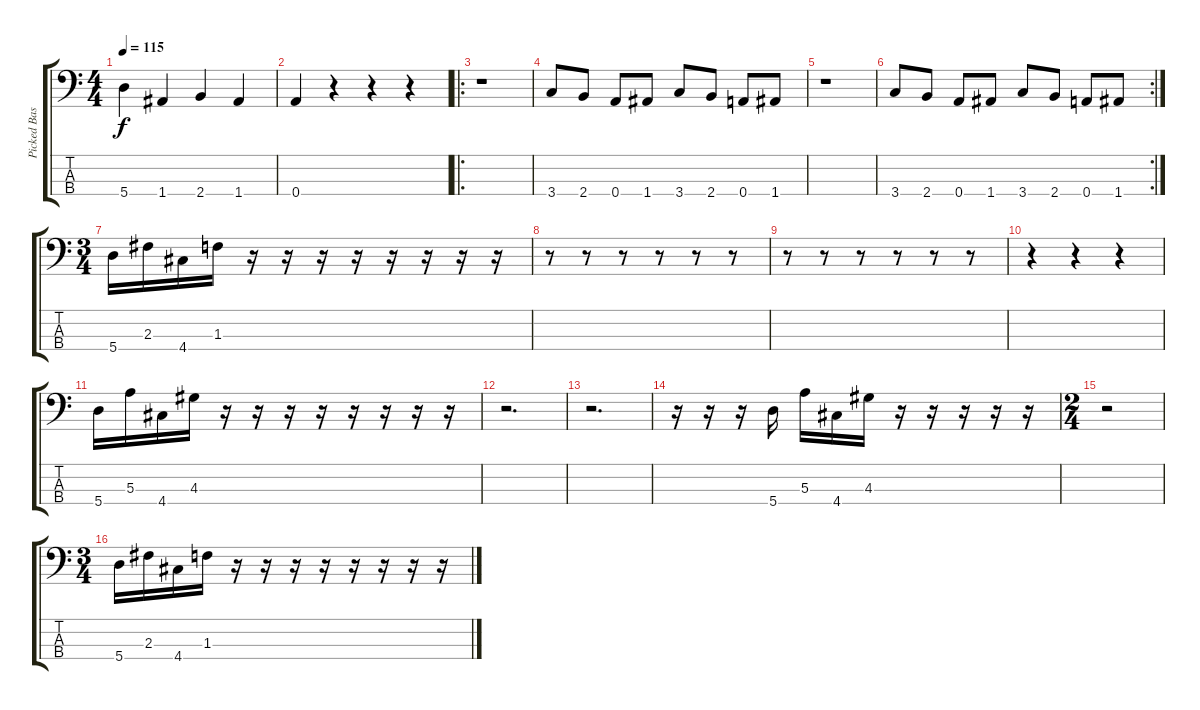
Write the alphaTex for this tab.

\track ("Picked Bass" "Picked Bas") {instrument electricbasspick}
\staff {score tabs}
\tuning (D3 A1 E2 A1) {hide}
\ts (4 4)
\tempo 115
\clef f4
\ks c
5.4.4{dy f} 1.4.4 2.4.4 1.4.4 |
0.4.4 r.4 r.4 r.4 |
\ro
r.1 |
3.4.8 2.4.8 0.4.8 1.4.8 3.4.8 2.4.8 0.4.8 1.4.8 |
r.1 |
\rc 2
3.4.8 2.4.8 0.4.8 1.4.8 3.4.8 2.4.8 0.4.8 1.4.8 |
\ts (3 4)
5.4.16 2.3.16 4.4.16 1.3.16 r.16 r.16 r.16 r.16 r.16 r.16 r.16 r.16 |
r.8 r.8 r.8 r.8 r.8 r.8 |
r.8 r.8 r.8 r.8 r.8 r.8 |
r.4 r.4 r.4 |
5.4.16 5.3.16 4.4.16 4.3.16 r.16 r.16 r.16 r.16 r.16 r.16 r.16 r.16 |
r.2{d} |
r.2{d} |
r.16 r.16 r.16 5.4.16 5.3.16 4.4.16 4.3.16 r.16 r.16 r.16 r.16 r.16 |
\ts (2 4)
r.2 |
\ts (3 4)
5.4.16 2.3.16 4.4.16 1.3.16 r.16 r.16 r.16 r.16 r.16 r.16 r.16 r.16
